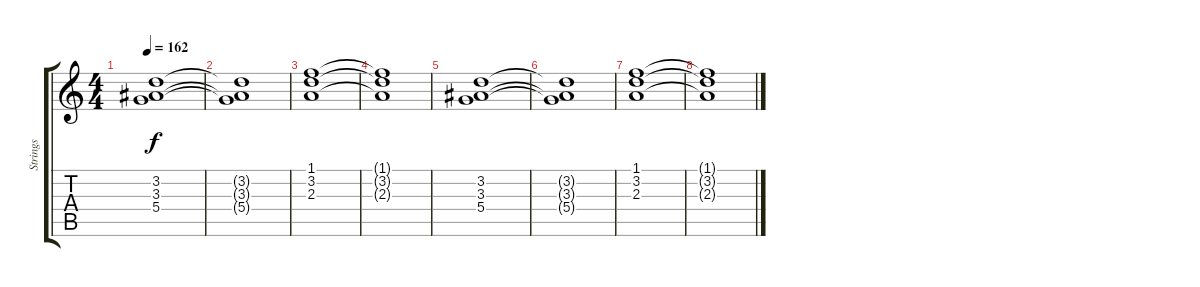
\track ("Strings" "Strings") {instrument stringensemble2}
\staff {score tabs}
\tuning (E5 B4 G4 D4 A3 E3) {hide}
\ts (4 4)
\tempo 162
\clef g2
\ks c
(3.2 3.3 5.4).1{dy f} |
(3.2{t} 3.3{t} 5.4{t}).1 |
(1.1 3.2 2.3).1 |
(1.1{t} 3.2{t} 2.3{t}).1 |
(3.2 3.3 5.4).1 |
(3.2{t} 3.3{t} 5.4{t}).1 |
(1.1 3.2 2.3).1 |
(1.1{t} 3.2{t} 2.3{t}).1
